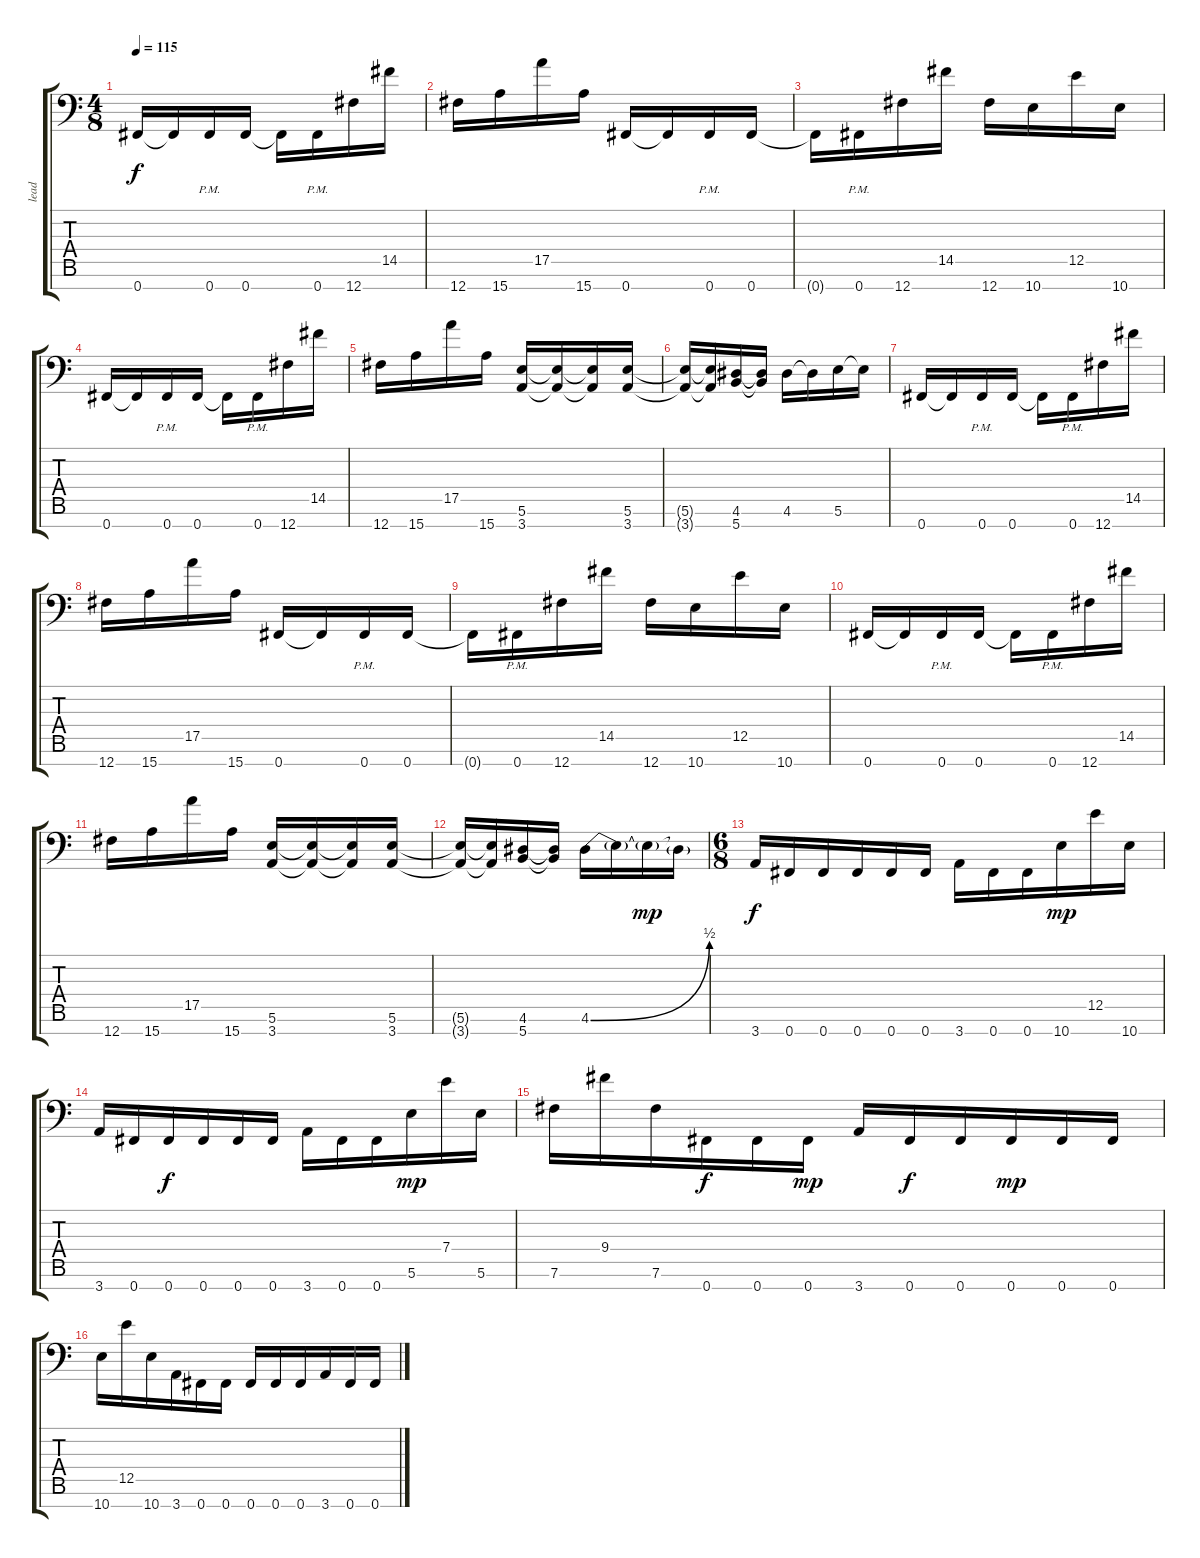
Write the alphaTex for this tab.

\track ("lead" "lead") {instrument distortionguitar}
\staff {score tabs}
\tuning (B3 G3 D3 A2 E2 B1 Gb1) {hide}
\ts (4 8)
\tempo 115
\clef f4
\ks c
0.7.16{dy f} 0.7{t}.16 0.7{pm}.16 0.7.16 0.7{t}.16 0.7{pm}.16 12.7.16 14.5.16 |
12.7.16 15.7.16 17.5.16 15.7.16 0.7.16 0.7{t}.16 0.7{pm}.16 0.7.16 |
0.7{t}.16 0.7{pm}.16 12.7.16 14.5.16 12.7.16 10.7.16 12.5.16 10.7.16 |
0.7.16 0.7{t}.16 0.7{pm}.16 0.7.16 0.7{t}.16 0.7{pm}.16 12.7.16 14.5.16 |
12.7.16 15.7.16 17.5.16 15.7.16 (5.6 3.7).16 (5.6{t} 3.7{t}).16 (5.6{t} 3.7{t}).16 (5.6 3.7).16 |
(5.6{t} 3.7{t}).16 (5.6{t} 3.7{t}).16 (4.6 5.7).16 (4.6{t} 5.7{t}).16 4.6.16 4.6{t}.16 5.6.16 5.6{t}.16 |
0.7.16 0.7{t}.16 0.7{pm}.16 0.7.16 0.7{t}.16 0.7{pm}.16 12.7.16 14.5.16 |
12.7.16 15.7.16 17.5.16 15.7.16 0.7.16 0.7{t}.16 0.7{pm}.16 0.7.16 |
0.7{t}.16 0.7{pm}.16 12.7.16 14.5.16 12.7.16 10.7.16 12.5.16 10.7.16 |
0.7.16 0.7{t}.16 0.7{pm}.16 0.7.16 0.7{t}.16 0.7{pm}.16 12.7.16 14.5.16 |
12.7.16 15.7.16 17.5.16 15.7.16 (5.6 3.7).16 (5.6{t} 3.7{t}).16 (5.6{t} 3.7{t}).16 (5.6 3.7).16 |
(5.6{t} 3.7{t}).16 (5.6{t} 3.7{t}).16 (4.6 5.7).16 (4.6{t} 5.7{t}).16 4.6{be (bend 0 0 60 2)}.16 4.6{t}.16 4.6{t}.16{dy mp} 4.6{t}.16 |
\ts (6 8)
3.7.16{dy f} 0.7.16 0.7.16 0.7.16 0.7.16 0.7.16 3.7.16 0.7.16 0.7.16 10.7.16{dy mp} 12.5.16 10.7.16 |
3.7.16 0.7.16 0.7.16{dy f} 0.7.16 0.7.16 0.7.16 3.7.16 0.7.16 0.7.16 5.6.16{dy mp} 7.4.16 5.6.16 |
7.6.16 9.4.16 7.6.16 0.7.16{dy f} 0.7.16 0.7.16{dy mp} 3.7.16 0.7.16{dy f} 0.7.16 0.7.16{dy mp} 0.7.16 0.7.16 |
10.7.16 12.5.16 10.7.16 3.7.16 0.7.16 0.7.16 0.7.16 0.7.16 0.7.16 3.7.16 0.7.16 0.7.16
